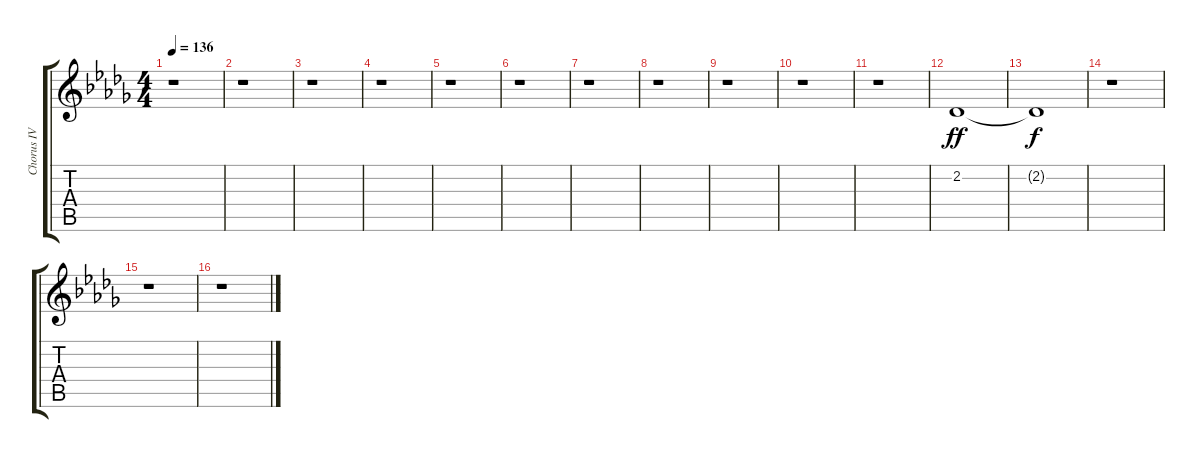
\track ("Chorus IV" "Chorus IV") {instrument voiceoohs}
\staff {score tabs}
\tuning (E4 B3 G3 D3 A2 E2) {hide}
\ts (4 4)
\tempo 136
\clef g2
\ks db
r.1{dy ff} |
r.1 |
r.1 |
r.1 |
r.1 |
r.1 |
r.1 |
r.1 |
r.1 |
r.1 |
r.1 |
2.2.1 |
2.2{t}.1{dy f} |
r.1 |
r.1 |
r.1
